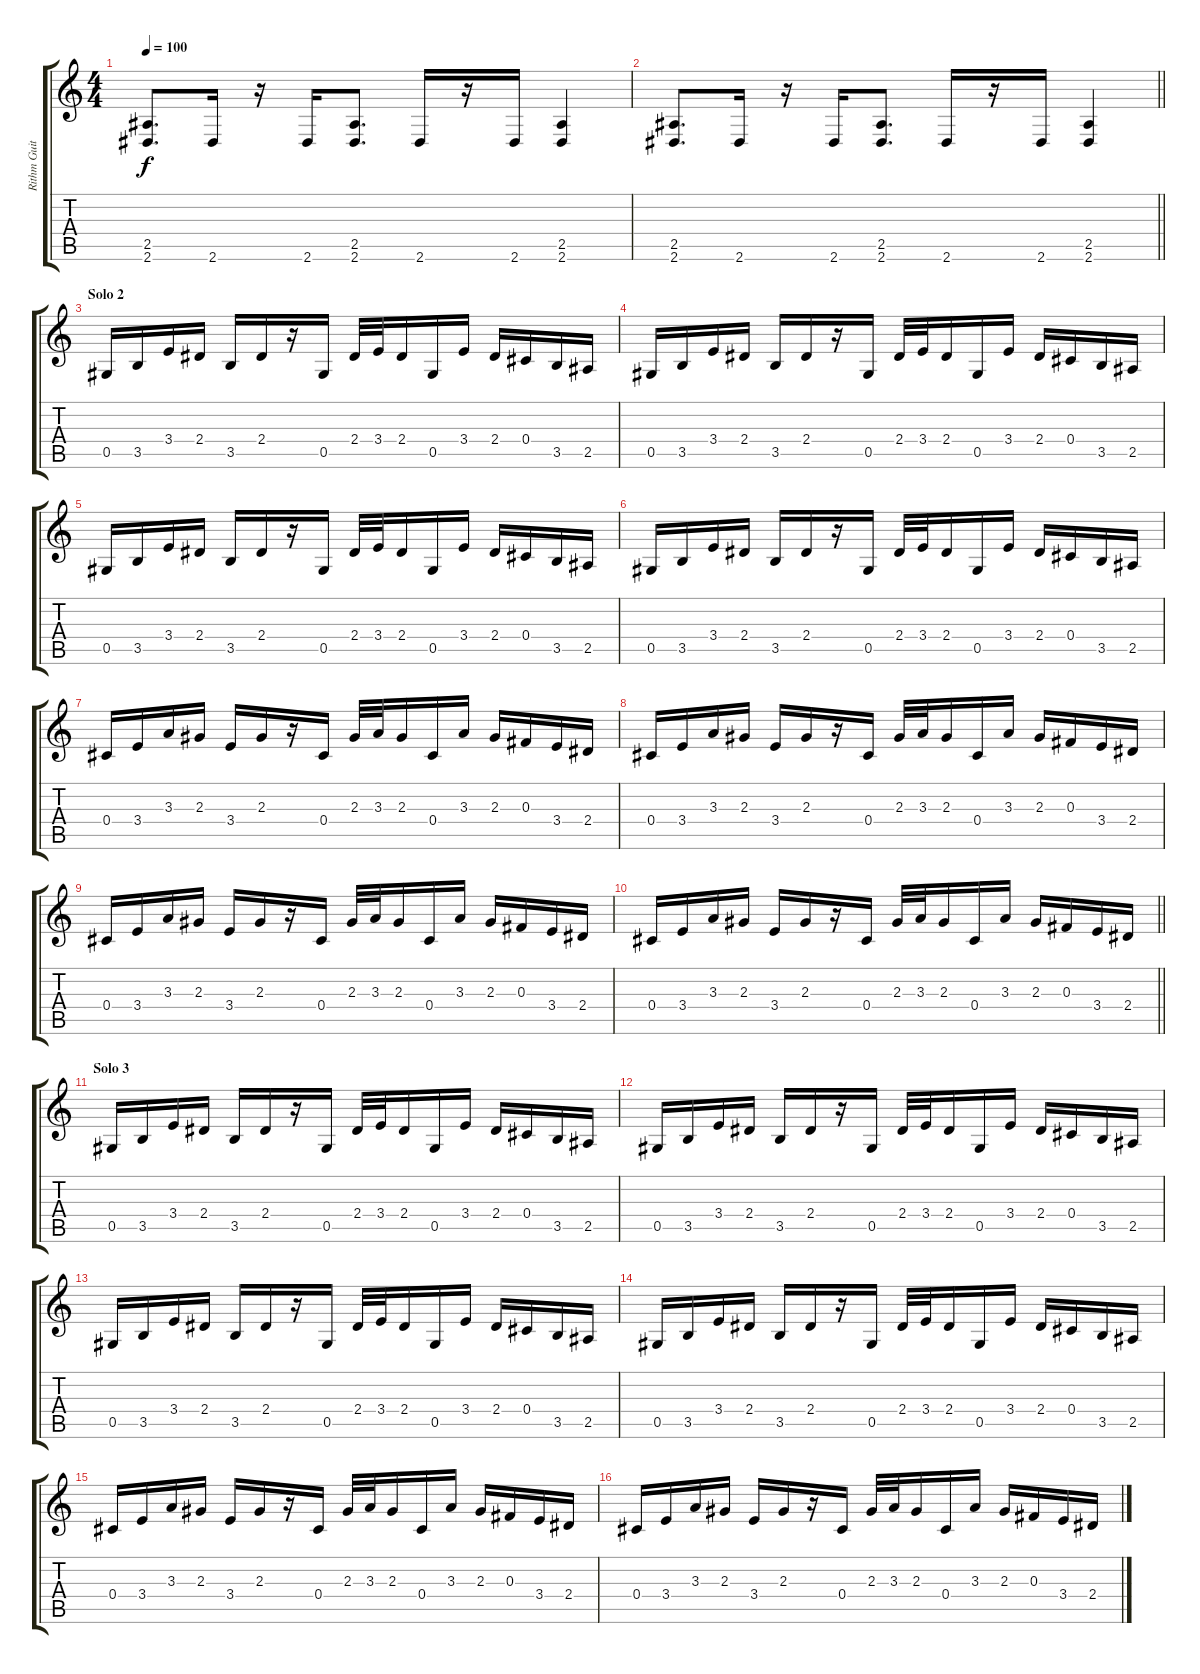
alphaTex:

\track ("Rithm Guitar 2" "Rithm Guit") {instrument distortionguitar}
\staff {score tabs}
\tuning (Eb4 Bb3 Gb3 Db3 Ab2 Db2) {hide}
\ts (4 4)
\tempo 100
\clef g2
\ks c
(2.5 2.6).8{d dy f} 2.6.16 r.16 2.6.16 (2.5 2.6).8{d} 2.6.16 r.16 2.6.16 (2.5 2.6).4 |
\barLineRight lightlight
(2.5 2.6).8{d} 2.6.16 r.16 2.6.16 (2.5 2.6).8{d} 2.6.16 r.16 2.6.16 (2.5 2.6).4 |
\section ("" "Solo 2")
0.5.16 3.5.16 3.4.16 2.4.16 3.5.16 2.4.16 r.16 0.5.16 2.4.32 3.4.32 2.4.16 0.5.16 3.4.16 2.4.16 0.4.16 3.5.16 2.5.16 |
0.5.16 3.5.16 3.4.16 2.4.16 3.5.16 2.4.16 r.16 0.5.16 2.4.32 3.4.32 2.4.16 0.5.16 3.4.16 2.4.16 0.4.16 3.5.16 2.5.16 |
0.5.16 3.5.16 3.4.16 2.4.16 3.5.16 2.4.16 r.16 0.5.16 2.4.32 3.4.32 2.4.16 0.5.16 3.4.16 2.4.16 0.4.16 3.5.16 2.5.16 |
0.5.16 3.5.16 3.4.16 2.4.16 3.5.16 2.4.16 r.16 0.5.16 2.4.32 3.4.32 2.4.16 0.5.16 3.4.16 2.4.16 0.4.16 3.5.16 2.5.16 |
0.4.16 3.4.16 3.3.16 2.3.16 3.4.16 2.3.16 r.16 0.4.16 2.3.32 3.3.32 2.3.16 0.4.16 3.3.16 2.3.16 0.3.16 3.4.16 2.4.16 |
0.4.16 3.4.16 3.3.16 2.3.16 3.4.16 2.3.16 r.16 0.4.16 2.3.32 3.3.32 2.3.16 0.4.16 3.3.16 2.3.16 0.3.16 3.4.16 2.4.16 |
0.4.16 3.4.16 3.3.16 2.3.16 3.4.16 2.3.16 r.16 0.4.16 2.3.32 3.3.32 2.3.16 0.4.16 3.3.16 2.3.16 0.3.16 3.4.16 2.4.16 |
\barLineRight lightlight
0.4.16 3.4.16 3.3.16 2.3.16 3.4.16 2.3.16 r.16 0.4.16 2.3.32 3.3.32 2.3.16 0.4.16 3.3.16 2.3.16 0.3.16 3.4.16 2.4.16 |
\section ("" "Solo 3")
0.5.16 3.5.16 3.4.16 2.4.16 3.5.16 2.4.16 r.16 0.5.16 2.4.32 3.4.32 2.4.16 0.5.16 3.4.16 2.4.16 0.4.16 3.5.16 2.5.16 |
0.5.16 3.5.16 3.4.16 2.4.16 3.5.16 2.4.16 r.16 0.5.16 2.4.32 3.4.32 2.4.16 0.5.16 3.4.16 2.4.16 0.4.16 3.5.16 2.5.16 |
0.5.16 3.5.16 3.4.16 2.4.16 3.5.16 2.4.16 r.16 0.5.16 2.4.32 3.4.32 2.4.16 0.5.16 3.4.16 2.4.16 0.4.16 3.5.16 2.5.16 |
0.5.16 3.5.16 3.4.16 2.4.16 3.5.16 2.4.16 r.16 0.5.16 2.4.32 3.4.32 2.4.16 0.5.16 3.4.16 2.4.16 0.4.16 3.5.16 2.5.16 |
0.4.16 3.4.16 3.3.16 2.3.16 3.4.16 2.3.16 r.16 0.4.16 2.3.32 3.3.32 2.3.16 0.4.16 3.3.16 2.3.16 0.3.16 3.4.16 2.4.16 |
0.4.16 3.4.16 3.3.16 2.3.16 3.4.16 2.3.16 r.16 0.4.16 2.3.32 3.3.32 2.3.16 0.4.16 3.3.16 2.3.16 0.3.16 3.4.16 2.4.16
